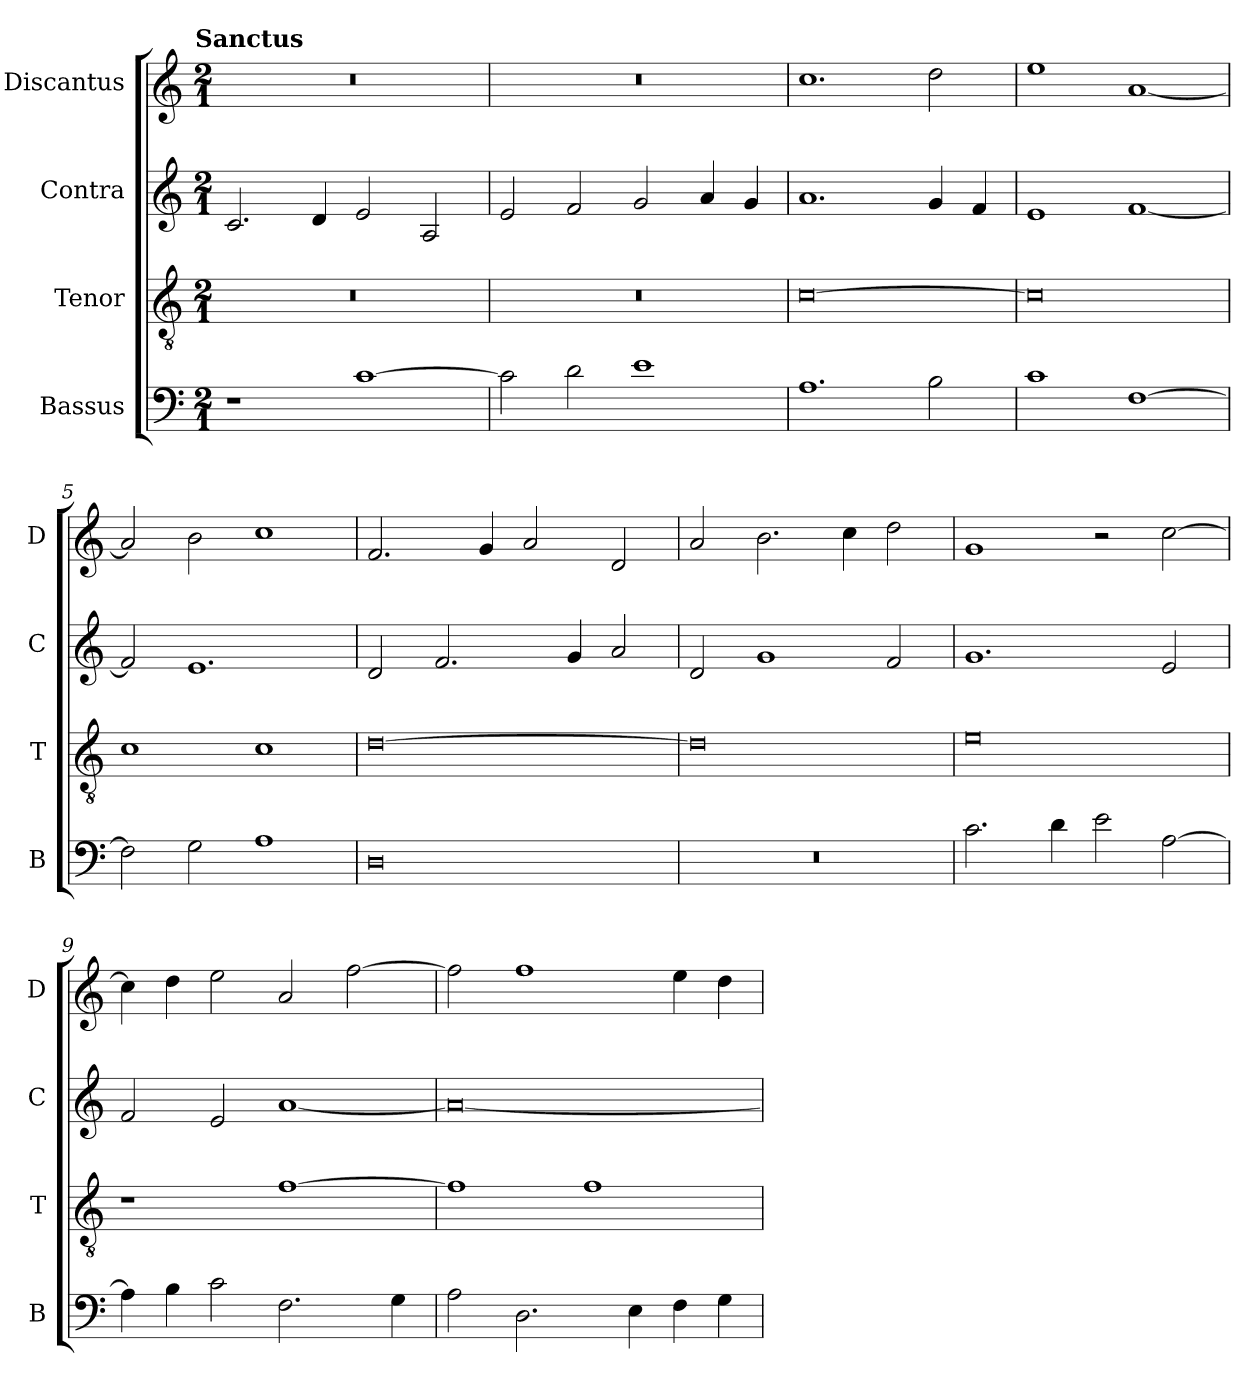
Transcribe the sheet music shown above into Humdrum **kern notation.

**kern	**kern	**kern	**kern
*part4	*part3	*part2	*part1
*staff4	*staff3	*staff2	*staff1
*I"Bassus	*I"Tenor	*I"Contra	*I"Discantus
*I'B	*I'T	*I'C	*I'D
*clefF4	*clefGv2	*clefG2	*clefG2
*k[]	*k[]	*k[]	*k[]
!!LO:TX:omd:t=Sanctus
*M2/1	*M2/1	*M2/1	*M2/1
=1	=1	=1	=1
1r	0r	2.c/	0r
.	.	4d/	.
[1c	.	2e/	.
.	.	2A/	.
=2	=2	=2	=2
2c\]	0r	2e/	0r
2d\	.	2f/	.
1e	.	2g/	.
.	.	4a/	.
.	.	4g/	.
=3	=3	=3	=3
1.A	[0c	1.a	1.cc
2B\	.	4g/	2dd\
.	.	4f/	.
=4	=4	=4	=4
1c	0c]	1e	1ee
[1F	.	[1f	[1a
=5	=5	=5	=5
2F\]	1c	2f/]	2a/]
2G\	.	1.e	2b\
1A	1c	.	1cc
=6	=6	=6	=6
0D	[0d	2d/	2.f/
.	.	2.f/	.
.	.	.	4g/
.	.	.	2a/
.	.	4g/	.
.	.	2a/	2d/
=7	=7	=7	=7
0r	0d]	2d/	2a/
.	.	1g	2.b\
.	.	.	4cc\
.	.	2f/	2dd\
=8	=8	=8	=8
2.c\	0e	1.g	1g
4d\	.	.	.
2e\	.	.	2r
[2A\	.	2e/	[2cc\
=9	=9	=9	=9
4A\]	1r	2f/	4cc\]
4B\	.	.	4dd\
2c\	.	2e/	2ee\
2.F\	[1f	[1a	2a/
.	.	.	[2ff\
4G\	.	.	.
=10	=10	=10	=10
2A\	1f]	0a_	2ff\]
2.D\	.	.	1ff
.	1f	.	.
4E\	.	.	.
4F\	.	.	4ee\
4G\	.	.	4dd\
=	=	=	=
*-	*-	*-	*-
